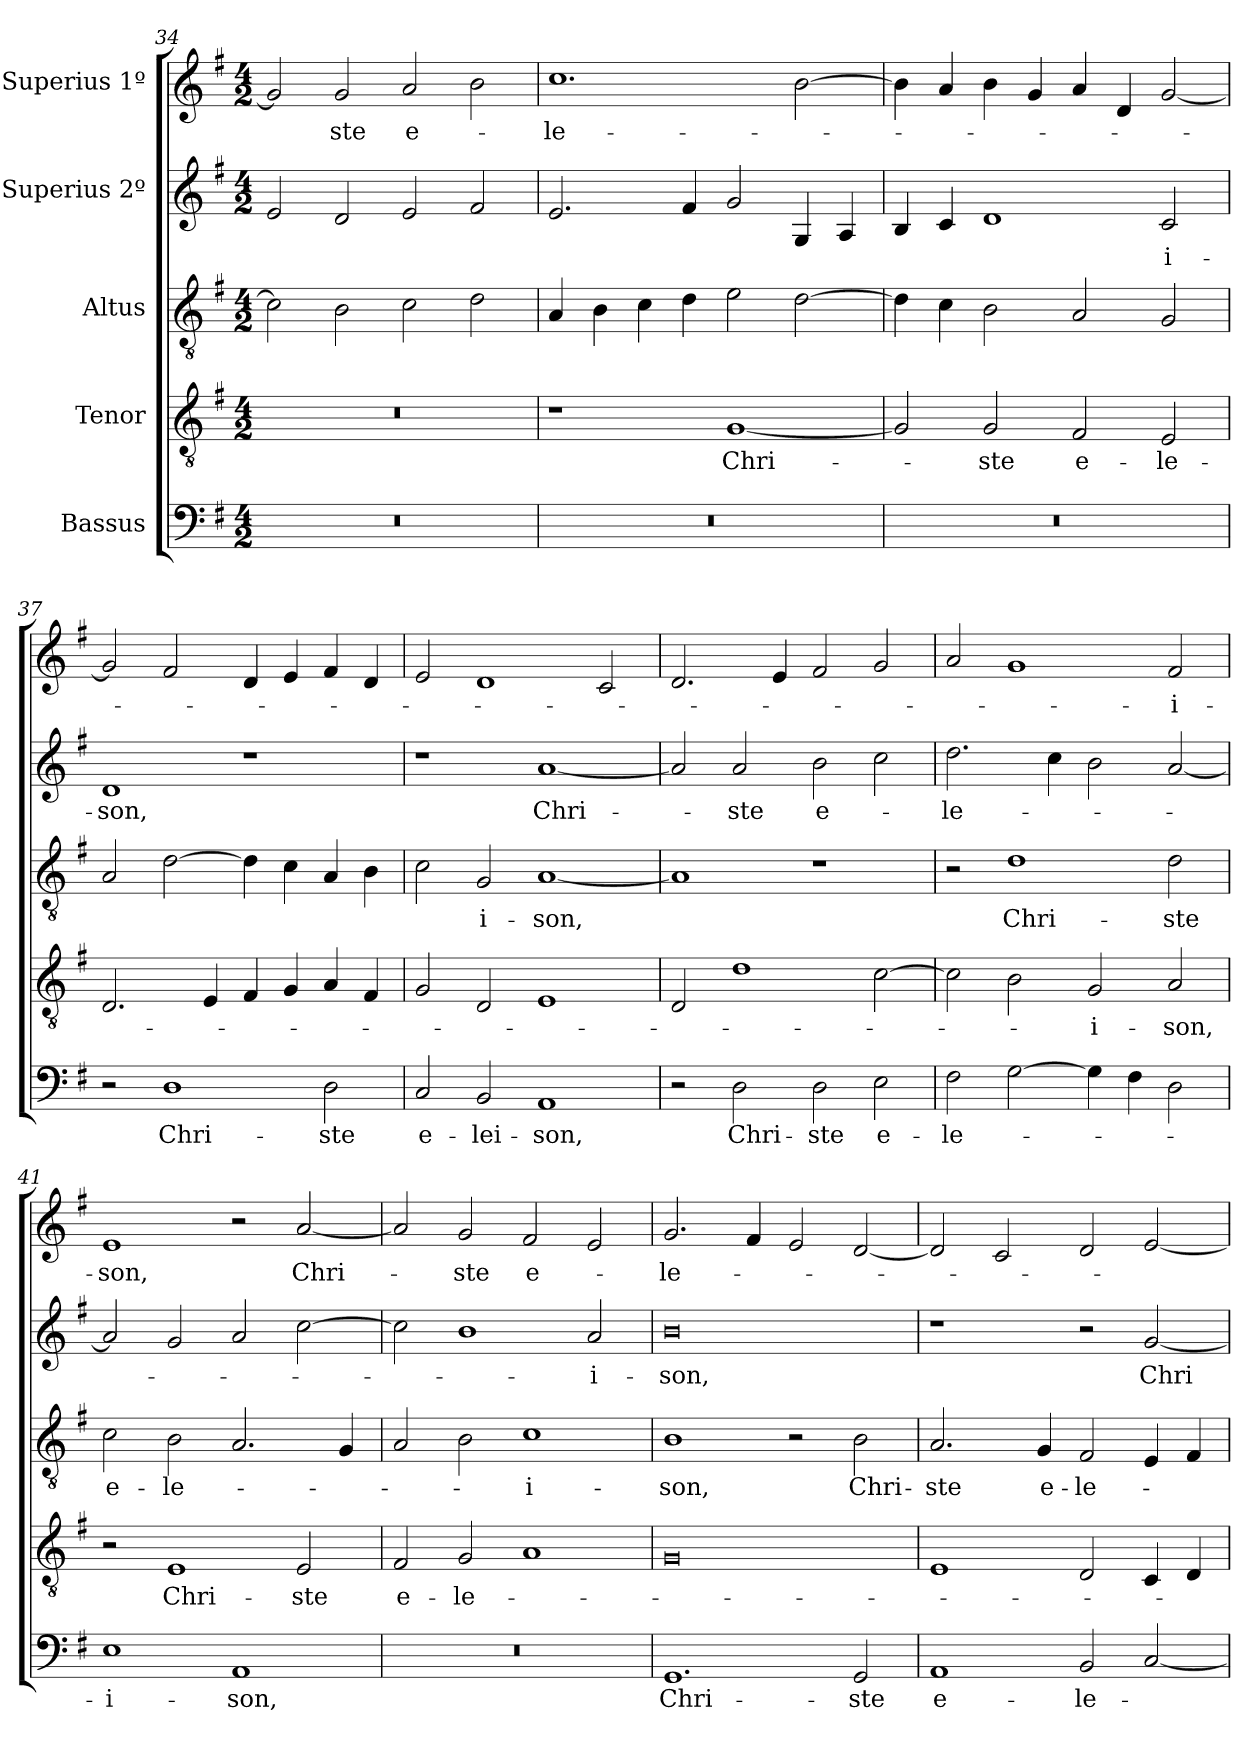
**kern	**text	**kern	**text	**kern	**text	**kern	**text	**kern	**text
*part5	*part5	*part4	*part4	*part3	*part3	*part2	*part2	*part1	*part1
*staff5	*staff5	*staff4	*staff4	*staff3	*staff3	*staff2	*staff2	*staff1	*staff1
*I"Bassus	*	*I"Tenor	*	*I"Altus	*	*I"Superius 2º	*	*I"Superius 1º	*
*clefF4	*	*clefGv2	*	*clefGv2	*	*clefG2	*	*clefG2	*
*k[f#]	*	*k[f#]	*	*k[f#]	*	*k[f#]	*	*k[f#]	*
*M4/2	*	*M4/2	*	*M4/2	*	*M4/2	*	*M4/2	*
=34	=34	=34	=34	=34	=34	=34	=34	=34	=34
0r	.	0r	.	2c\]	.	2e/	.	2g/]	.
.	.	.	.	2B\	.	2d/	.	2g/	-ste
.	.	.	.	2c\	.	2e/	.	2a/	e-
.	.	.	.	2d\	.	2f#/	.	2b\	.
=35	=35	=35	=35	=35	=35	=35	=35	=35	=35
0r	.	1r	.	4A/	.	2.e/	.	1.cc\	-le-
.	.	.	.	4B\	.	.	.	.	.
.	.	.	.	4c\	.	.	.	.	.
.	.	.	.	4d\	.	4f#/	.	.	.
.	.	[1G/	Chri-	2e\	.	2g/	.	.	.
.	.	.	.	[2d\	.	4G/	.	[2b\	.
.	.	.	.	.	.	4A/	.	.	.
=36	=36	=36	=36	=36	=36	=36	=36	=36	=36
0r	.	2G/]	.	4d\]	.	4B/	.	4b\]	.
.	.	.	.	4c\	.	4c/	.	4a/	.
.	.	2G/	-ste	2B\	.	1d/	.	4b\	.
.	.	.	.	.	.	.	.	4g/	.
.	.	2F#/	e-	2A/	.	.	.	4a/	.
.	.	.	.	.	.	.	.	4d/	.
.	.	2E/	-le-	2G/	.	2c/	-i-	[2g/	.
=37	=37	=37	=37	=37	=37	=37	=37	=37	=37
2r	.	2.D/	.	2A/	.	1d/	-son,	2g/]	.
1D\	Chri-	.	.	[2d\	.	.	.	2f#/	.
.	.	4E/	.	.	.	.	.	.	.
.	.	4F#/	.	4d\]	.	1r	.	4d/	.
.	.	4G/	.	4c\	.	.	.	4e/	.
2D\	-ste	4A/	.	4A/	.	.	.	4f#/	.
.	.	4F#/	.	4B\	.	.	.	4d/	.
=38	=38	=38	=38	=38	=38	=38	=38	=38	=38
2C/	e-	2G/	.	2c\	.	1r	.	2e/	.
2BB/	-lei-	2D/	.	2G/	-i-	.	.	1d/	.
1AA/	-son,	1E/	.	[1A/	-son,	[1a/	Chri-	.	.
.	.	.	.	.	.	.	.	2c/	.
=39	=39	=39	=39	=39	=39	=39	=39	=39	=39
2r	.	2D/	.	1A/]	.	2a/]	.	2.d/	.
2D\	Chri-	1d\	.	.	.	2a/	-ste	.	.
.	.	.	.	.	.	.	.	4e/	.
2D\	-ste	.	.	1r	.	2b\	e-	2f#/	.
2E\	e-	[2c\	.	.	.	2cc\	.	2g/	.
=40	=40	=40	=40	=40	=40	=40	=40	=40	=40
2F#\	-le-	2c\]	.	2r	.	2.dd\	-le-	2a/	.
[2G\	.	2B\	.	1d\	Chri-	.	.	1g/	.
.	.	.	.	.	.	4cc\	.	.	.
4G\]	.	2G/	-i-	.	.	2b\	.	.	.
4F#\	.	.	.	.	.	.	.	.	.
2D\	.	2A/	-son,	2d\	-ste	[2a/	.	2f#/	-i-
=41	=41	=41	=41	=41	=41	=41	=41	=41	=41
1E\	-i-	2r	.	2c\	e-	2a/]	.	1e/	-son,
.	.	1E/	Chri-	2B\	-le-	2g/	.	.	.
1AA/	-son,	.	.	2.A/	.	2a/	.	2r	.
.	.	2E/	-ste	.	.	[2cc\	.	[2a/	Chri-
.	.	.	.	4G/	.	.	.	.	.
=42	=42	=42	=42	=42	=42	=42	=42	=42	=42
0r	.	2F#/	e-	2A/	.	2cc\]	.	2a/]	.
.	.	2G/	-le-	2B\	.	1b\	.	2g/	-ste
.	.	1A/	.	1c\	-i-	.	.	2f#/	e-
.	.	.	.	.	.	2a/	-i-	2e/	.
=43	=43	=43	=43	=43	=43	=43	=43	=43	=43
1.GG/	Chri-	0G/	.	1B\	-son,	0b\	-son,	2.g/	-le-
.	.	.	.	.	.	.	.	4f#/	.
.	.	.	.	2r	.	.	.	2e/	.
2GG/	-ste	.	.	2B\	Chri-	.	.	[2d/	.
=44	=44	=44	=44	=44	=44	=44	=44	=44	=44
1AA/	e-	1E/	.	2.A/	-ste	1r	.	2d/]	.
.	.	.	.	.	.	.	.	2c/	.
.	.	.	.	4G/	e-	.	.	.	.
2BB/	-le-	2D/	.	2F#/	-le-	2r	.	2d/	.
[2C/	.	4C/	.	4E/	.	[2g/	Chri-	[2e/	.
.	.	4D/	.	4F#/	.	.	.	.	.
=	=	=	=	=	=	=	=	=	=
*-	*-	*-	*-	*-	*-	*-	*-	*-	*-
